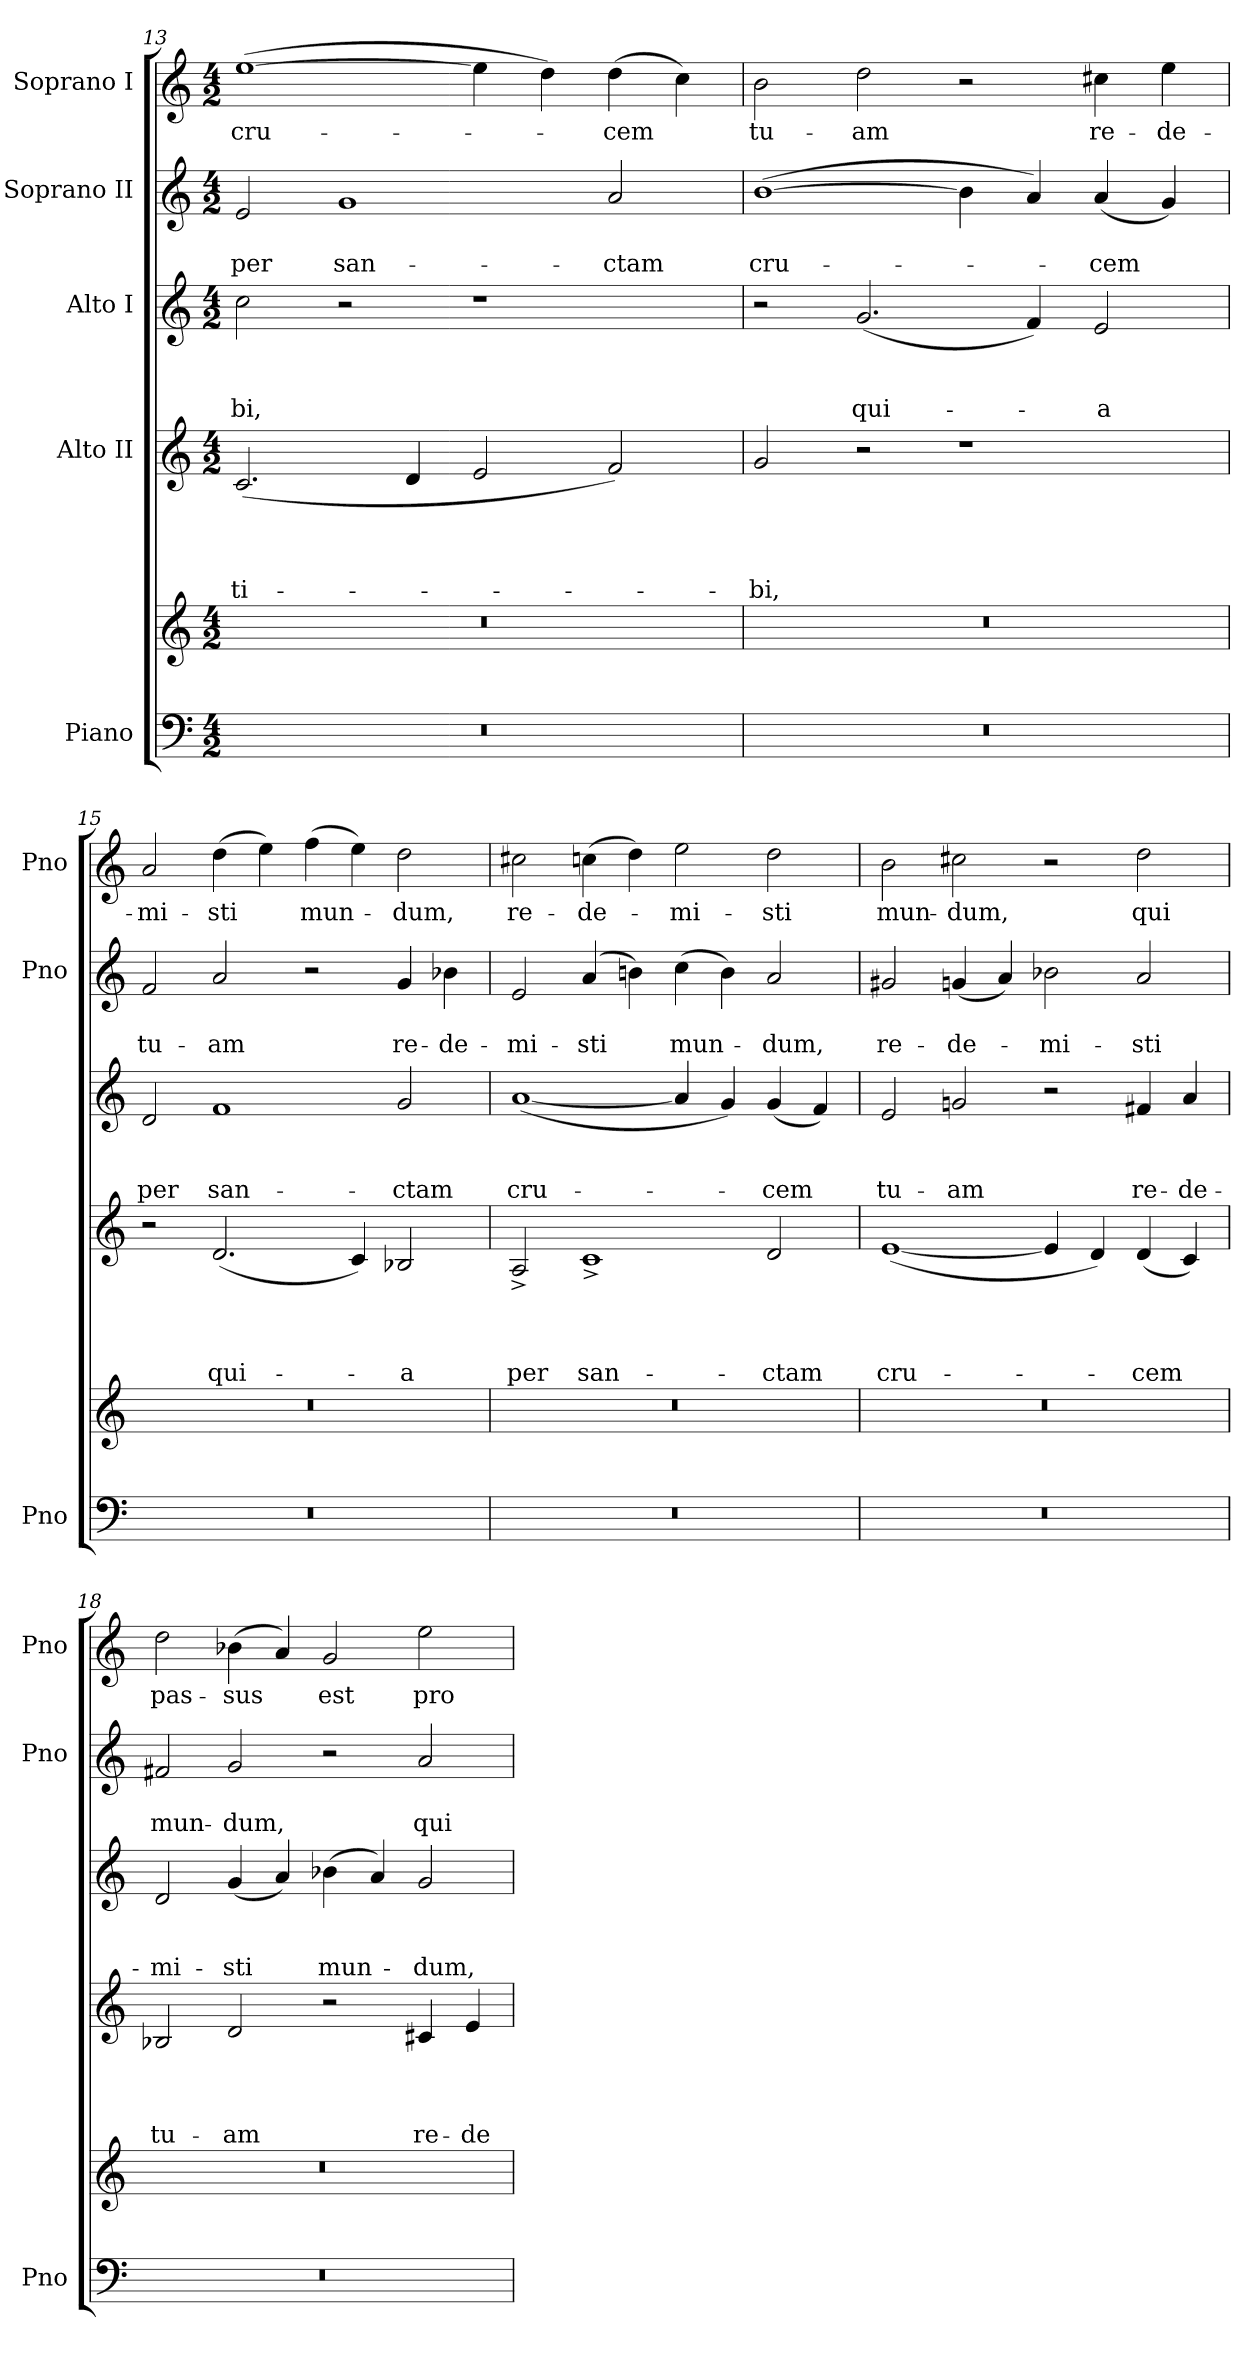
**kern	**kern	**kern	**text	**text	**text	**text	**kern	**text	**text	**text	**kern	**text	**text	**kern	**text
*part5	*part5	*part4	*part4	*part4	*part4	*part4	*part3	*part3	*part3	*part3	*part2	*part2	*part2	*part1	*part1
*staff6	*staff5	*staff4	*staff4	*staff4	*staff4	*staff4	*staff3	*staff3	*staff3	*staff3	*staff2	*staff2	*staff2	*staff1	*staff1
*I"Piano	*	*I"Alto II	*	*	*	*	*I"Alto I	*	*	*	*I"Soprano II	*	*	*I"Soprano I	*
*I'Pno	*	*	*	*	*	*	*	*	*	*	*I'Pno	*	*	*I'Pno	*
*clefF4	*clefG2	*clefG2	*	*	*	*	*clefG2	*	*	*	*clefG2	*	*	*clefG2	*
*k[]	*k[]	*k[]	*	*	*	*	*k[]	*	*	*	*k[]	*	*	*k[]	*
*C:	*C:	*C:	*	*	*	*	*C:	*	*	*	*C:	*	*	*C:	*
*M4/2	*M4/2	*M4/2	*	*	*	*	*M4/2	*	*	*	*M4/2	*	*	*M4/2	*
=13	=13	=13	=13	=13	=13	=13	=13	=13	=13	=13	=13	=13	=13	=13	=13
0r	0r	(2.c/	.	.	.	ti-	2cc\	.	.	-bi,	2e/	.	per	([1ee	cru-
.	.	.	.	.	.	.	2r	.	.	.	1g	.	san-	.	.
.	.	4d/	.	.	.	.	.	.	.	.	.	.	.	.	.
.	.	2e/	.	.	.	.	1r	.	.	.	.	.	.	4ee\]	.
.	.	.	.	.	.	.	.	.	.	.	.	.	.	4dd\)	.
.	.	2f/)	.	.	.	.	.	.	.	.	2a/	.	-ctam	(4dd\	-cem
.	.	.	.	.	.	.	.	.	.	.	.	.	.	4cc\)	.
=14	=14	=14	=14	=14	=14	=14	=14	=14	=14	=14	=14	=14	=14	=14	=14
0r	0r	2g/	.	.	.	-bi,	2r	.	.	.	([1b	.	cru-	2b\	tu-
.	.	2r	.	.	.	.	(2.g/	.	.	qui-	.	.	.	2dd\	-am
.	.	1r	.	.	.	.	.	.	.	.	4b\]	.	.	2r	.
.	.	.	.	.	.	.	4f/)	.	.	.	4a/)	.	.	.	.
.	.	.	.	.	.	.	2e/	.	.	-a	(4a/	.	-cem	4cc#X\	re-
.	.	.	.	.	.	.	.	.	.	.	4g/)	.	.	4ee\	-de-
!!LO:PB:g=z
=15	=15	=15	=15	=15	=15	=15	=15	=15	=15	=15	=15	=15	=15	=15	=15
0r	0r	2r	.	.	.	.	2d/	.	.	per	2f/	.	tu-	2a/	-mi-
.	.	(2.d/	.	.	.	qui-	1f	.	.	san-	2a/	.	-am	(4dd\	-sti
.	.	.	.	.	.	.	.	.	.	.	.	.	.	4ee\)	.
.	.	.	.	.	.	.	.	.	.	.	2r	.	.	(4ff\	mun-
.	.	4c/)	.	.	.	.	.	.	.	.	.	.	.	4ee\)	.
.	.	2B-X/	.	.	.	-a	2g/	.	.	-ctam	4g/	.	re-	2dd\	-dum,
.	.	.	.	.	.	.	.	.	.	.	4b-X\	.	-de-	.	.
=16	=16	=16	=16	=16	=16	=16	=16	=16	=16	=16	=16	=16	=16	=16	=16
0r	0r	2A^</	.	.	.	per	([1a	.	.	cru-	2e/	.	-mi-	2cc#X\	re-
.	.	1c^<	.	.	.	san-	.	.	.	.	(4a/	.	-sti	(4ccn\	-de-
.	.	.	.	.	.	.	.	.	.	.	4bn\)	.	.	4dd\)	.
.	.	.	.	.	.	.	4a/]	.	.	.	(4cc\	.	mun-	2ee\	-mi-
.	.	.	.	.	.	.	4g/)	.	.	.	4b\)	.	.	.	.
.	.	2d/	.	.	.	-ctam	(4g/	.	.	-cem	2a/	.	-dum,	2dd\	-sti
.	.	.	.	.	.	.	4f/)	.	.	.	.	.	.	.	.
=17	=17	=17	=17	=17	=17	=17	=17	=17	=17	=17	=17	=17	=17	=17	=17
0r	0r	([1e	.	.	.	cru-	2e/	.	.	tu-	2g#X/	.	re-	2b\	mun-
.	.	.	.	.	.	.	2gn/	.	.	-am	(4gn/	.	-de-	2cc#X\	-dum,
.	.	.	.	.	.	.	.	.	.	.	4a/)	.	.	.	.
.	.	4e/]	.	.	.	.	2r	.	.	.	2b-X\	.	-mi-	2r	.
.	.	4d/)	.	.	.	.	.	.	.	.	.	.	.	.	.
.	.	(4d/	.	.	.	-cem	4f#X/	.	.	re-	2a/	.	-sti	2dd\	qui
.	.	4c/)	.	.	.	.	4a/	.	.	-de-	.	.	.	.	.
=18	=18	=18	=18	=18	=18	=18	=18	=18	=18	=18	=18	=18	=18	=18	=18
0r	0r	2B-X/	.	.	.	tu-	2d/	.	.	-mi-	2f#X/	.	mun-	2dd\	pas-
.	.	2d/	.	.	.	-am	(4g/	.	.	-sti	2g/	.	-dum,	(4b-X\	-sus
.	.	.	.	.	.	.	4a/)	.	.	.	.	.	.	4a/)	.
.	.	2r	.	.	.	.	(4b-X\	.	.	mun-	2r	.	.	2g/	est
.	.	.	.	.	.	.	4a/)	.	.	.	.	.	.	.	.
.	.	4c#X/	.	.	.	re-	2g/	.	.	-dum,	2a/	.	qui	2ee\	pro
.	.	4e/	.	.	.	-de-	.	.	.	.	.	.	.	.	.
=	=	=	=	=	=	=	=	=	=	=	=	=	=	=	=
*-	*-	*-	*-	*-	*-	*-	*-	*-	*-	*-	*-	*-	*-	*-	*-
